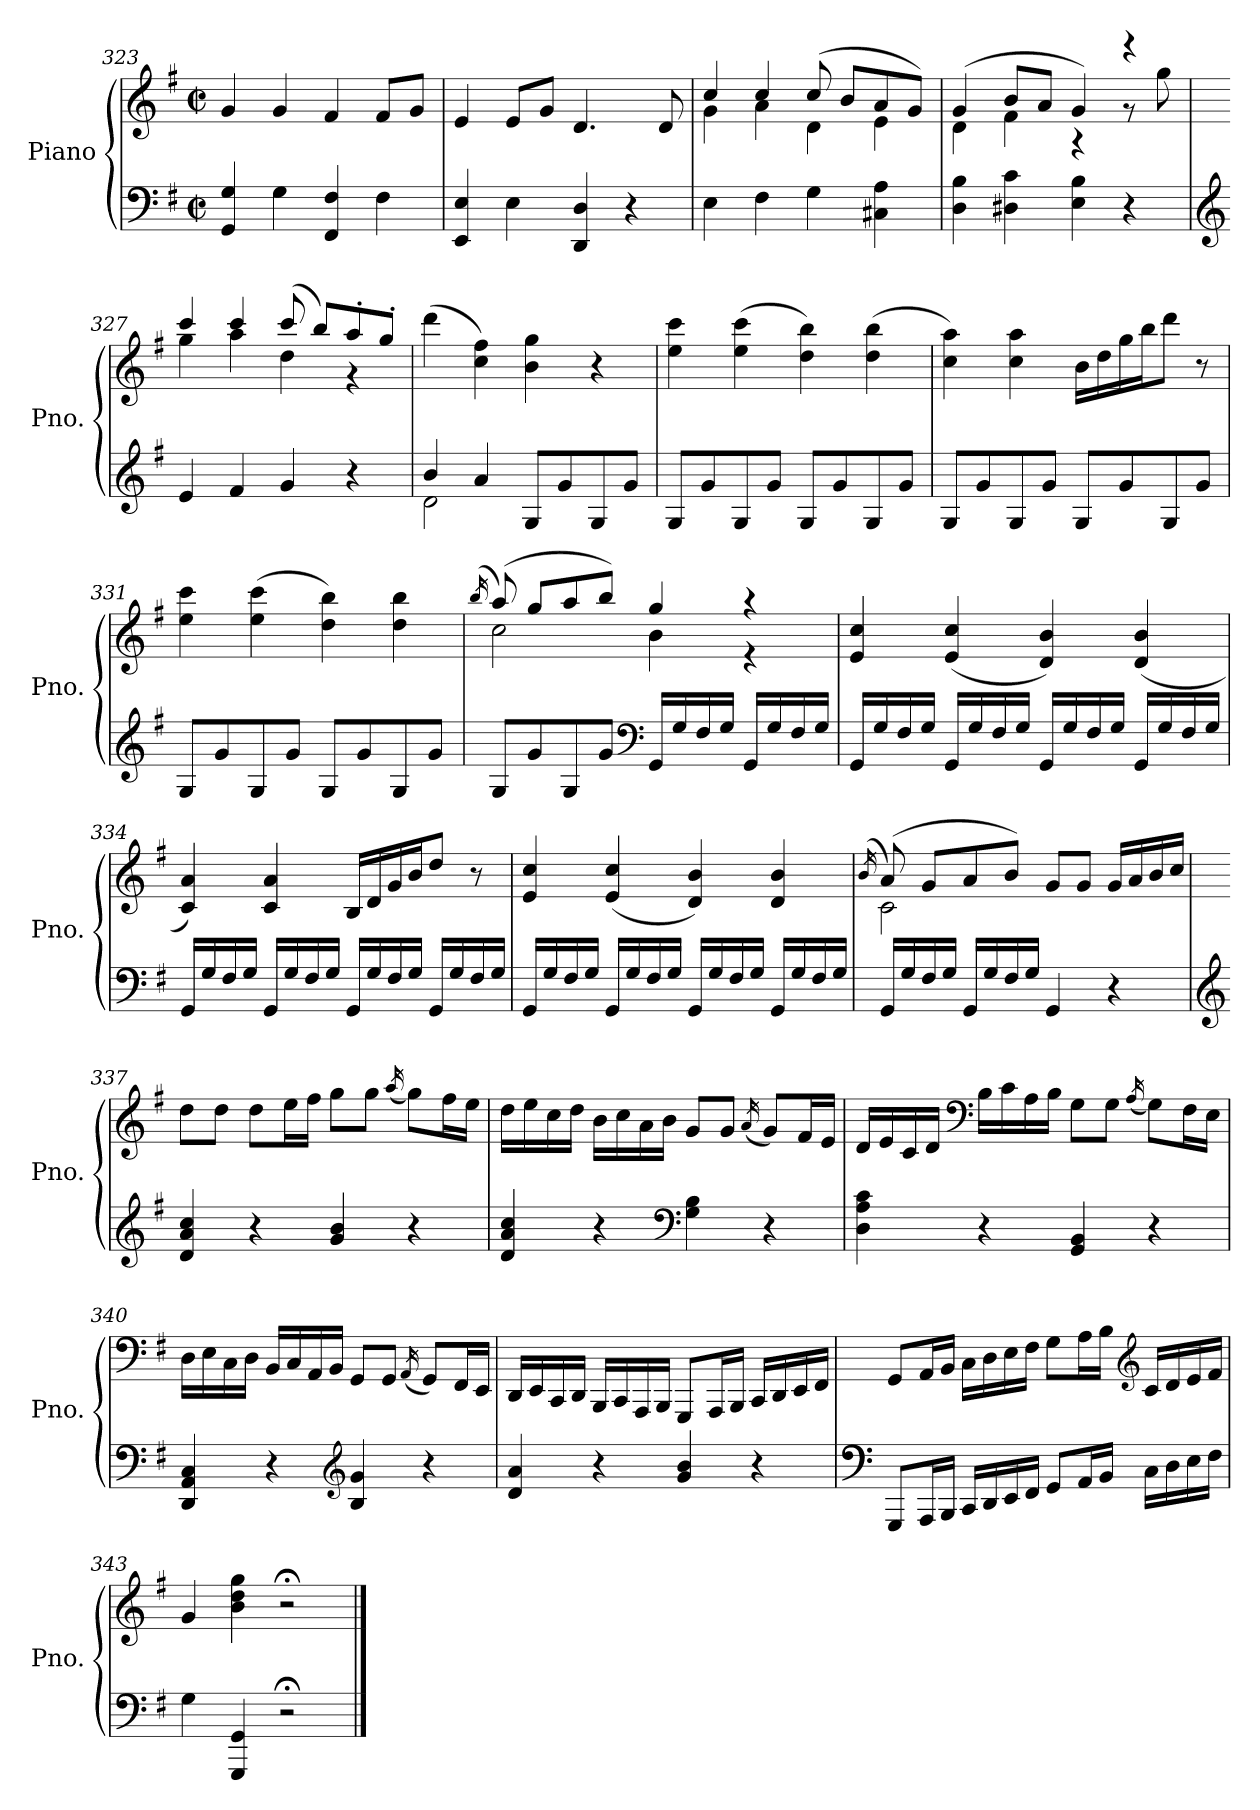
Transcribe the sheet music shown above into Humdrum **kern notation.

**kern	**kern
*part1	*part1
*staff2	*staff1
*I"Piano	*
*I'Pno.	*
*clefF4	*clefG2
*k[f#]	*k[f#]
*G:	*G:
*M2/2	*M2/2
*met(c|)	*met(c|)
=323	=323
4GG/ 4G/	4g/
4G\	4g/
4FF#/ 4F#/	4f#/
4F#\	8f#/L
.	8g/J
=324	=324
4EE/ 4E/	4e/
4E\	8e/L
.	8g/J
4DD/ 4D/	4.d/
4r	.
.	8d/
=325	=325
*	*^
4E\	4cc/	4g\
4F#\	4cc/	4a\
4G\	(>8cc/	4d\
.	8b/L	.
4C#X\ 4A\	8a/	4e\
.	8g/J)	.
=326	=326	=326
4D\ 4B\	(>4g/	4d\
4D#X\ 4c\	8b/L	4f#\
.	8a/J	.
4E\ 4B\	4g/)	4r
4r	4r	8r
.	.	8gg\
=327	=327	=327
*clefG2	*	*
4e/	4ccc/	4gg\
4f#/	4ccc/	4aa\
4g/	(>8ccc/	4dd\
.	8bb/L)	.
4r	8aa'/	4r
.	8gg'/J	.
*	*v	*v
=328	=328
*^	*
4b/	2d\	(>4ddd\
4a/	.	4cc\ 4ff#\)
8G/L	2ryy	4b\ 4gg\
8g/	.	.
8G/	.	4r
8g/J	.	.
*v	*v	*
=329	=329
8G/L	4ee\ 4ccc\
8g/	.
8G/	(>4ee\ 4ccc\
8g/J	.
8G/L	4dd\ 4bb\)
8g/	.
8G/	(>4dd\ 4bb\
8g/J	.
=330	=330
8G/L	4cc\ 4aa\)
8g/	.
8G/	4cc\ 4aa\
8g/J	.
8G/L	16b\LL
.	16dd\
8g/	16gg\
.	16bb\J
8G/	8ddd\J
8g/J	8r
=331	=331
8G/L	4ee\ 4ccc\
8g/	.
8G/	(>4ee\ 4ccc\
8g/J	.
8G/L	4dd\ 4bb\)
8g/	.
8G/	4dd\ 4bb\
8g/J	.
=332	=332
.	(<16qbb/
*	*^
8G/L	(>8aa/)	2cc\
8g/	8gg/L	.
8G/	8aa/	.
8g/J	8bb/J)	.
*clefF4	*	*
16GG/LL	4gg/	4b\
16G/	.	.
16F#/	.	.
16G/JJ	.	.
16GG/LL	4r	4r
16G/	.	.
16F#/	.	.
16G/JJ	.	.
*	*v	*v
=333	=333
16GG/LL	4e/ 4cc/
16G/	.
16F#/	.
16G/JJ	.
16GG/LL	(<4e/ 4cc/
16G/	.
16F#/	.
16G/JJ	.
16GG/LL	4d/ 4b/)
16G/	.
16F#/	.
16G/JJ	.
16GG/LL	(<4d/ 4b/
16G/	.
16F#/	.
16G/JJ	.
=334	=334
16GG/LL	4c/ 4a/)
16G/	.
16F#/	.
16G/JJ	.
16GG/LL	4c/ 4a/
16G/	.
16F#/	.
16G/JJ	.
16GG/LL	16B/LL
16G/	16d/
16F#/	16g/
16G/JJ	16b/J
16GG/LL	8dd/J
16G/	.
16F#/	8r
16G/JJ	.
=335	=335
16GG/LL	4e/ 4cc/
16G/	.
16F#/	.
16G/JJ	.
16GG/LL	(<4e/ 4cc/
16G/	.
16F#/	.
16G/JJ	.
16GG/LL	4d/ 4b/)
16G/	.
16F#/	.
16G/JJ	.
16GG/LL	4d/ 4b/
16G/	.
16F#/	.
16G/JJ	.
=336	=336
.	(<16qb/
*	*^
16GG/LL	(>8a/)	2c\
16G/	.	.
16F#/	8g/L	.
16G/JJ	.	.
16GG/LL	8a/	.
16G/	.	.
16F#/	8b/J)	.
16G/JJ	.	.
4GG/	8g/L	2ryy
.	8g/J	.
4r	16g/LL	.
.	16a/	.
.	16b/	.
.	16cc/JJ	.
*	*v	*v
=337	=337
*clefG2	*
4d/ 4a/ 4cc/	8dd\L
.	8dd\J
4r	8dd\L
.	16ee\L
.	16ff#\JJ
4g/ 4b/	8gg\L
.	8gg\J
.	(<16qaa/
4r	8gg\L)
.	16ff#\L
.	16ee\JJ
=338	=338
4d/ 4a/ 4cc/	16dd\LL
.	16ee\
.	16cc\
.	16dd\JJ
4r	16b\LL
.	16cc\
.	16a\
.	16b\JJ
*clefF4	*
4G\ 4B\	8g/L
.	8g/J
.	(<16qa/
4r	8g/L)
.	16f#/L
.	16e/JJ
=339	=339
4D\ 4A\ 4c\	16d/LL
.	16e/
.	16c/
.	16d/JJ
*	*clefF4
4r	16B\LL
.	16c\
.	16A\
.	16B\JJ
4GG/ 4BB/	8G\L
.	8G\J
.	(<16qA/
4r	8G\L)
.	16F#\L
.	16E\JJ
=340	=340
4DD/ 4AA/ 4C/	16D\LL
.	16E\
.	16C\
.	16D\JJ
4r	16BB/LL
.	16C/
.	16AA/
.	16BB/JJ
*clefG2	*
4B/ 4g/	8GG/L
.	8GG/J
.	(<16qAA/
4r	8GG/L)
.	16FF#/L
.	16EE/JJ
=341	=341
4d/ 4a/	16DD/LL
.	16EE/
.	16CC/
.	16DD/JJ
4r	16BBB/LL
.	16CC/
.	16AAA/
.	16BBB/JJ
4g/ 4b/	8GGG/L
.	16AAA/L
.	16BBB/JJ
4r	16CC/LL
.	16DD/
.	16EE/
.	16FF#/JJ
=342	=342
*clefF4	*
8GGG/L	8GG/L
16AAA/L	16AA/L
16BBB/JJ	16BB/JJ
16CC/LL	16C\LL
16DD/	16D\
16EE/	16E\
16FF#/JJ	16F#\JJ
8GG/L	8G\L
16AA/L	16A\L
16BB/JJ	16B\JJ
*	*clefG2
16C\LL	16c/LL
16D\	16d/
16E\	16e/
16F#\JJ	16f#/JJ
=343	=343
4G\	4g/
4GGG/ 4GG/	4b\ 4dd\ 4gg\
2r;<	2r;<
==	==
*-	*-
